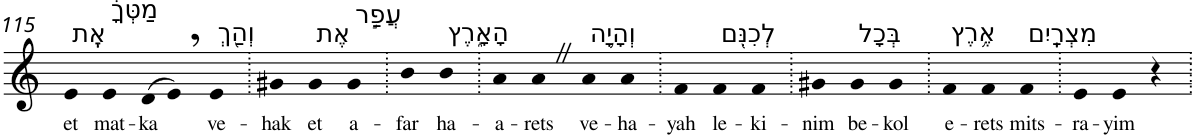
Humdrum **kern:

**kern	**text
*part1	*part1
*staff1	*staff1
*I"Piano	*
*I'Pno	*
!!LO:PB:g=z
*clefG2	*
*k[]	*
=115	=115
!LO:TX:a:t=אֶֽת	!
!	!LO:LY:b
4e	et
!LO:TX:a:t=מַטְּךָ֔	!
!	!LO:LY:b
4e	mat-
!	!LO:LY:b
(>8d	-ka
8e,)	.
!LO:TX:a:t=וְהַ֖ךְ	!
!	!LO:LY:b
4e	ve-
=116.	=116.
!	!LO:LY:b
4g#X	-hak
!LO:TX:a:t=אֶת	!
!	!LO:LY:b
4g#	et
!LO:TX:a:t=עֲפַ֣ר	!
!	!LO:LY:b
4g#	a-
=117.	=117.
!	!LO:LY:b
4b	-far
!LO:TX:a:t=הָאָ֑רֶץ	!
!	!LO:LY:b
4b	ha-
=118.	=118.
!	!LO:LY:b
4a	-a-
!	!LO:LY:b
4aZ	-rets
!LO:TX:a:t=וְהָיָ֥ה	!
!	!LO:LY:b
4a	ve-
!	!LO:LY:b
4a	-ha-
=119.	=119.
!	!LO:LY:b
4f	-yah
!LO:TX:a:t=לְכִנִּ֖ם	!
!	!LO:LY:b
4f	le-
!	!LO:LY:b
4f	-ki-
=120.	=120.
!	!LO:LY:b
4g#X	-nim
!LO:TX:a:t=בְּכָל	!
!	!LO:LY:b
4g#	be-
!	!LO:LY:b
4g#	-kol
=121.	=121.
!LO:TX:a:t=אֶ֥רֶץ	!
!	!LO:LY:b
4f	e-
!	!LO:LY:b
4f	-rets
!LO:TX:a:t=מִצְרָֽיִם	!
!	!LO:LY:b
4f	mits-
=122.	=122.
!	!LO:LY:b
4e	-ra-
!	!LO:LY:b
4e	-yim
4r	.
=.	=.
*-	*-
